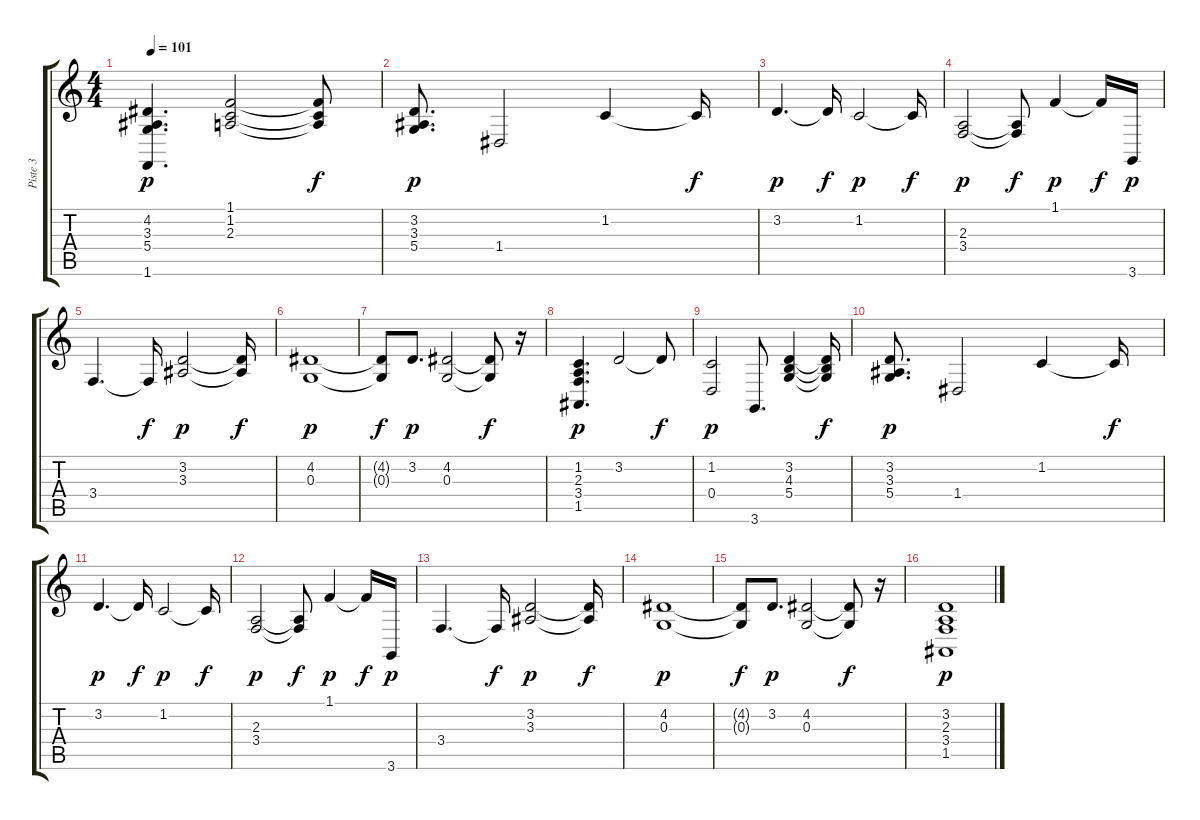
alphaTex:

\track ("Piste 3" "Piste 3") {instrument synthstrings1}
\staff {score tabs}
\tuning (E4 B3 G3 D3 A2 E2) {hide}
\ts (4 4)
\tempo 101
\clef g2
\ks c
(4.2 3.3 5.4 1.6).4{d dy p} (1.1 1.2 2.3).2 (1.1{t} 1.2{t} 2.3{t}).8{dy f} |
(3.2 3.3 5.4).8{d dy p} 1.4.2 1.2.4 1.2{t}.16{dy f} |
3.2.4{d dy p} 3.2{t}.16{dy f} 1.2.2{dy p} 1.2{t}.16{dy f} |
(2.3 3.4).2{dy p} (2.3{t} 3.4{t}).8{dy f} 1.1.4{dy p} 1.1{t}.16{dy f} 3.6.16{dy p} |
3.4.4{d} 3.4{t}.16{dy f} (3.2 3.3).2{dy p} (3.2{t} 3.3{t}).16{dy f} |
(4.2 0.3).1{dy p} |
(4.2{t} 0.3{t}).8{dy f} 3.2.8{d dy p} (4.2 0.3).2 (4.2{t} 0.3{t}).8{dy f} r.16 |
(1.2 2.3 3.4 1.5).4{d dy p} 3.2.2 3.2{t}.8{dy f} |
(1.2 0.4).2{dy p} 3.6.8{d} (3.2 4.3 5.4).4 (3.2{t} 4.3{t} 5.4{t}).16{dy f} |
(3.2 3.3 5.4).8{d dy p} 1.4.2 1.2.4 1.2{t}.16{dy f} |
3.2.4{d dy p} 3.2{t}.16{dy f} 1.2.2{dy p} 1.2{t}.16{dy f} |
(2.3 3.4).2{dy p} (2.3{t} 3.4{t}).8{dy f} 1.1.4{dy p} 1.1{t}.16{dy f} 3.6.16{dy p} |
3.4.4{d} 3.4{t}.16{dy f} (3.2 3.3).2{dy p} (3.2{t} 3.3{t}).16{dy f} |
(4.2 0.3).1{dy p} |
(4.2{t} 0.3{t}).8{dy f} 3.2.8{d dy p} (4.2 0.3).2 (4.2{t} 0.3{t}).8{dy f} r.16 |
(3.2 2.3 3.4 1.5).1{dy p}
